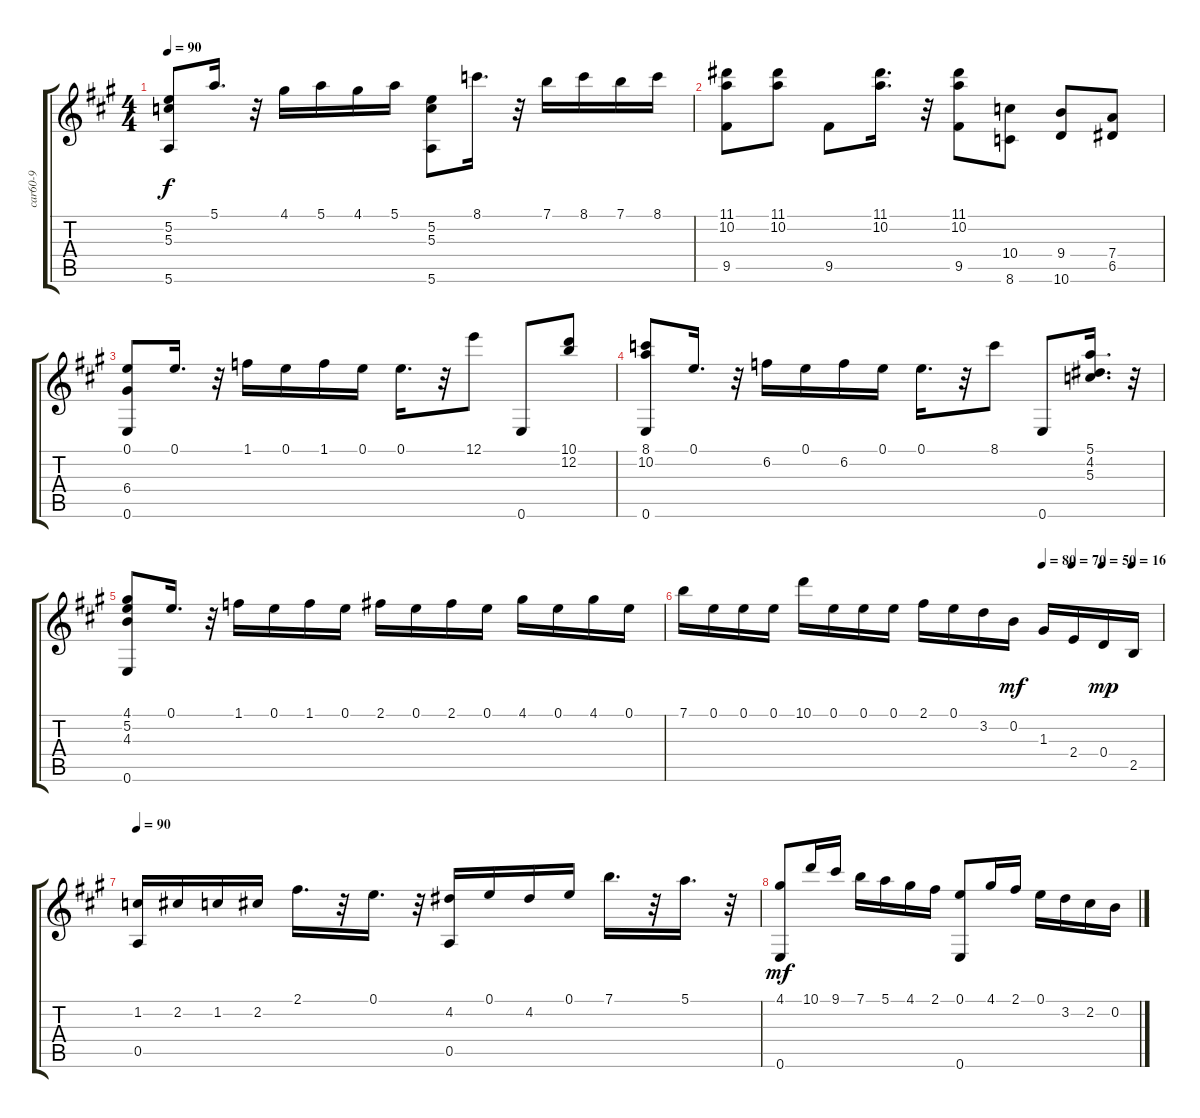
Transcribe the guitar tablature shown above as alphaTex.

\track ("car60-9             " "car60-9   ") {instrument acousticguitarnylon}
\staff {score tabs}
\tuning (E4 B3 G3 D3 A2 E2) {hide}
\ts (4 4)
\tempo 90
\clef g2
\ks a
(5.2 5.3 5.6).8{dy f} 5.1.16{d} r.32 4.1.16 5.1.16 4.1.16 5.1.16 (5.2 5.3 5.6).8 8.1.16{d} r.32 7.1.16 8.1.16 7.1.16 8.1.16 |
(11.1 10.2 9.5).8 (11.1 10.2).8 9.5.8 (11.1 10.2).16{d} r.32 (11.1 10.2 9.5).8 (10.4 8.6).8 (9.4 10.6).8 (7.4 6.5).8 |
(0.1 6.4 0.6).8 0.1.16{d} r.32 1.1.16 0.1.16 1.1.16 0.1.16 0.1.16{d} r.32 12.1.8 0.6.8 (10.1 12.2).8 |
(8.1 10.2 0.6).8 0.1.16{d} r.32 6.2.16 0.1.16 6.2.16 0.1.16 0.1.16{d} r.32 8.1.8 0.6.8 (5.1 4.2 5.3).16{d} r.32 |
(4.1 5.2 4.3 0.6).8 0.1.16{d} r.32 1.1.16 0.1.16 1.1.16 0.1.16 2.1.16 0.1.16 2.1.16 0.1.16 4.1.16 0.1.16 4.1.16 0.1.16 |
\tempo (80 0.75)
\tempo (70 0.8125)
\tempo (50 0.875)
\tempo (16 0.9375)
7.1.16 0.1.16 0.1.16 0.1.16 10.1.16 0.1.16 0.1.16 0.1.16 2.1.16 0.1.16 3.2.16 0.2.16{dy mf} 1.3.16 2.4.16 0.4.16{dy mp} 2.5.16 |
\tempo 90
(1.2 0.5).16 2.2.16 1.2.16 2.2.16 2.1.16{d} r.32 0.1.16{d} r.32 (4.2 0.5).16 0.1.16 4.2.16 0.1.16 7.1.16{d} r.32 5.1.16{d} r.32 |
(4.1 0.6).8{dy mf} 10.1.16 9.1.16 7.1.16 5.1.16 4.1.16 2.1.16 (0.1 0.6).8 4.1.16 2.1.16 0.1.16 3.2.16 2.2.16 0.2.16
